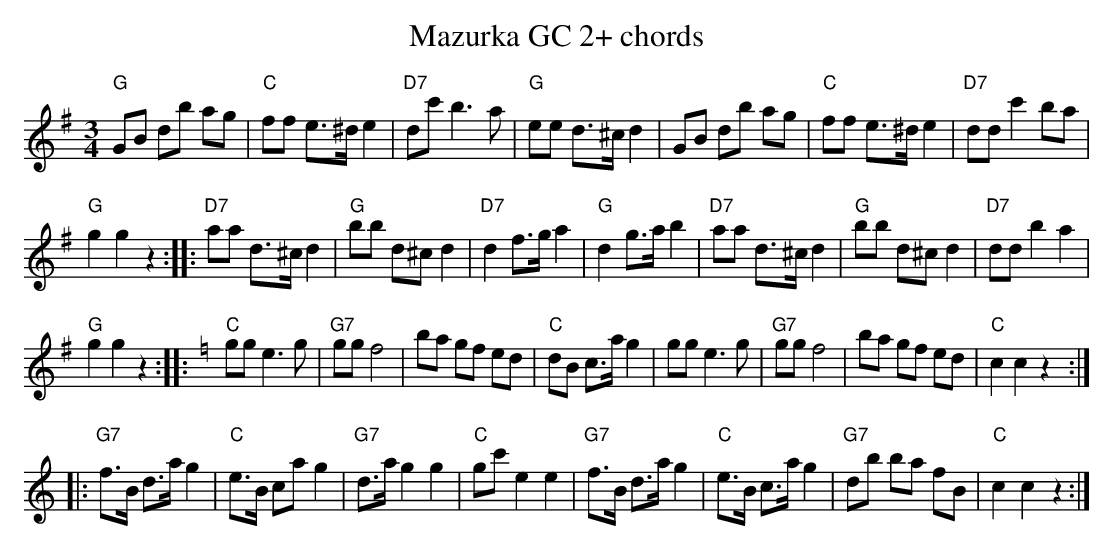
X:1
T:Mazurka GC 2+ chords
M:3/4
L:1/8
K:Gmaj%%MIDI gchordon
"G"GB db ag | "C"ff e>^d e2 | "D7"dc' b3a | "G"ee d>^c d2 | GB db ag | "C"ff e>^d e2 | "D7"dd c'2 ba |
"G"g2g2z2 :: "D7"aa d>^c d2 | "G"bb d^c d2 | "D7"d2 f>g a2 | "G"d2 g>a b2 | "D7"aa d>^c d2 | "G"bb d^c d2 | "D7"dd b2a2 |
"G"g2g2z2 :: [K:Cmaj] "C"gg e3g | "G7"gg f4 | ba gf ed | "C"dB c>a g2 | gg e3g | "G7"gg f4 | ba gf ed | "C"c2c2 z2 :|
|: "G7"f>B d>a g2 | "C"e>B ca g2 | "G7"d>a g2g2 | "C"gc' e2e2 | "G7"f>B d>a g2 | "C"e>B c>a g2 | "G7"db ba fB | "C"c2c2z2 :|
